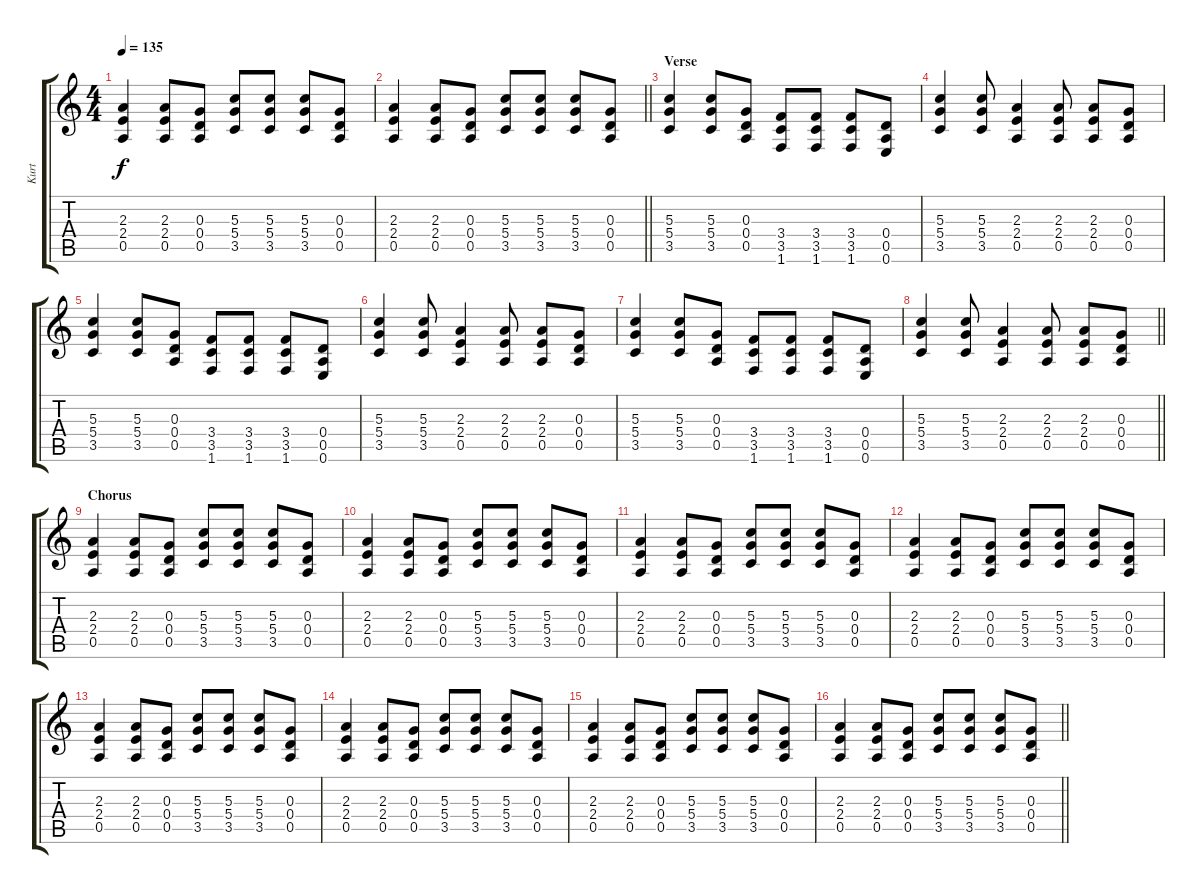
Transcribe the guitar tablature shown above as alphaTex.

\track ("Kurt" "Kurt") {instrument distortionguitar}
\staff {score tabs}
\tuning (E4 B3 G3 D3 A2 E2) {hide}
\ts (4 4)
\tempo 135
\clef g2
\ks c
(2.3 2.4 0.5).4{dy f} (2.3 2.4 0.5).8 (0.3 0.4 0.5).8 (5.3 5.4 3.5).8 (5.3 5.4 3.5).8 (5.3 5.4 3.5).8 (0.3 0.4 0.5).8 |
\barLineRight lightlight
(2.3 2.4 0.5).4 (2.3 2.4 0.5).8 (0.3 0.4 0.5).8 (5.3 5.4 3.5).8 (5.3 5.4 3.5).8 (5.3 5.4 3.5).8 (0.3 0.4 0.5).8 |
\section ("" "Verse")
(5.3 5.4 3.5).4{instrument electricguitarclean} (5.3 5.4 3.5).8 (0.3 0.4 0.5).8 (3.4 3.5 1.6).8 (3.4 3.5 1.6).8 (3.4 3.5 1.6).8 (0.4 0.5 0.6).8 |
(5.3 5.4 3.5).4 (5.3 5.4 3.5).8 (2.3 2.4 0.5).4 (2.3 2.4 0.5).8 (2.3 2.4 0.5).8 (0.3 0.4 0.5).8 |
(5.3 5.4 3.5).4{instrument electricguitarclean} (5.3 5.4 3.5).8 (0.3 0.4 0.5).8 (3.4 3.5 1.6).8 (3.4 3.5 1.6).8 (3.4 3.5 1.6).8 (0.4 0.5 0.6).8 |
(5.3 5.4 3.5).4 (5.3 5.4 3.5).8 (2.3 2.4 0.5).4 (2.3 2.4 0.5).8 (2.3 2.4 0.5).8 (0.3 0.4 0.5).8 |
(5.3 5.4 3.5).4{instrument electricguitarclean} (5.3 5.4 3.5).8 (0.3 0.4 0.5).8 (3.4 3.5 1.6).8 (3.4 3.5 1.6).8 (3.4 3.5 1.6).8 (0.4 0.5 0.6).8 |
\barLineRight lightlight
(5.3 5.4 3.5).4 (5.3 5.4 3.5).8 (2.3 2.4 0.5).4 (2.3 2.4 0.5).8 (2.3 2.4 0.5).8 (0.3 0.4 0.5).8 |
\section ("" "Chorus")
(2.3 2.4 0.5).4{instrument distortionguitar} (2.3 2.4 0.5).8 (0.3 0.4 0.5).8 (5.3 5.4 3.5).8 (5.3 5.4 3.5).8 (5.3 5.4 3.5).8 (0.3 0.4 0.5).8 |
(2.3 2.4 0.5).4 (2.3 2.4 0.5).8 (0.3 0.4 0.5).8 (5.3 5.4 3.5).8 (5.3 5.4 3.5).8 (5.3 5.4 3.5).8 (0.3 0.4 0.5).8 |
(2.3 2.4 0.5).4 (2.3 2.4 0.5).8 (0.3 0.4 0.5).8 (5.3 5.4 3.5).8 (5.3 5.4 3.5).8 (5.3 5.4 3.5).8 (0.3 0.4 0.5).8 |
(2.3 2.4 0.5).4 (2.3 2.4 0.5).8 (0.3 0.4 0.5).8 (5.3 5.4 3.5).8 (5.3 5.4 3.5).8 (5.3 5.4 3.5).8 (0.3 0.4 0.5).8 |
(2.3 2.4 0.5).4 (2.3 2.4 0.5).8 (0.3 0.4 0.5).8 (5.3 5.4 3.5).8 (5.3 5.4 3.5).8 (5.3 5.4 3.5).8 (0.3 0.4 0.5).8 |
(2.3 2.4 0.5).4 (2.3 2.4 0.5).8 (0.3 0.4 0.5).8 (5.3 5.4 3.5).8 (5.3 5.4 3.5).8 (5.3 5.4 3.5).8 (0.3 0.4 0.5).8 |
(2.3 2.4 0.5).4 (2.3 2.4 0.5).8 (0.3 0.4 0.5).8 (5.3 5.4 3.5).8 (5.3 5.4 3.5).8 (5.3 5.4 3.5).8 (0.3 0.4 0.5).8 |
\barLineRight lightlight
(2.3 2.4 0.5).4 (2.3 2.4 0.5).8 (0.3 0.4 0.5).8 (5.3 5.4 3.5).8 (5.3 5.4 3.5).8 (5.3 5.4 3.5).8 (0.3 0.4 0.5).8
